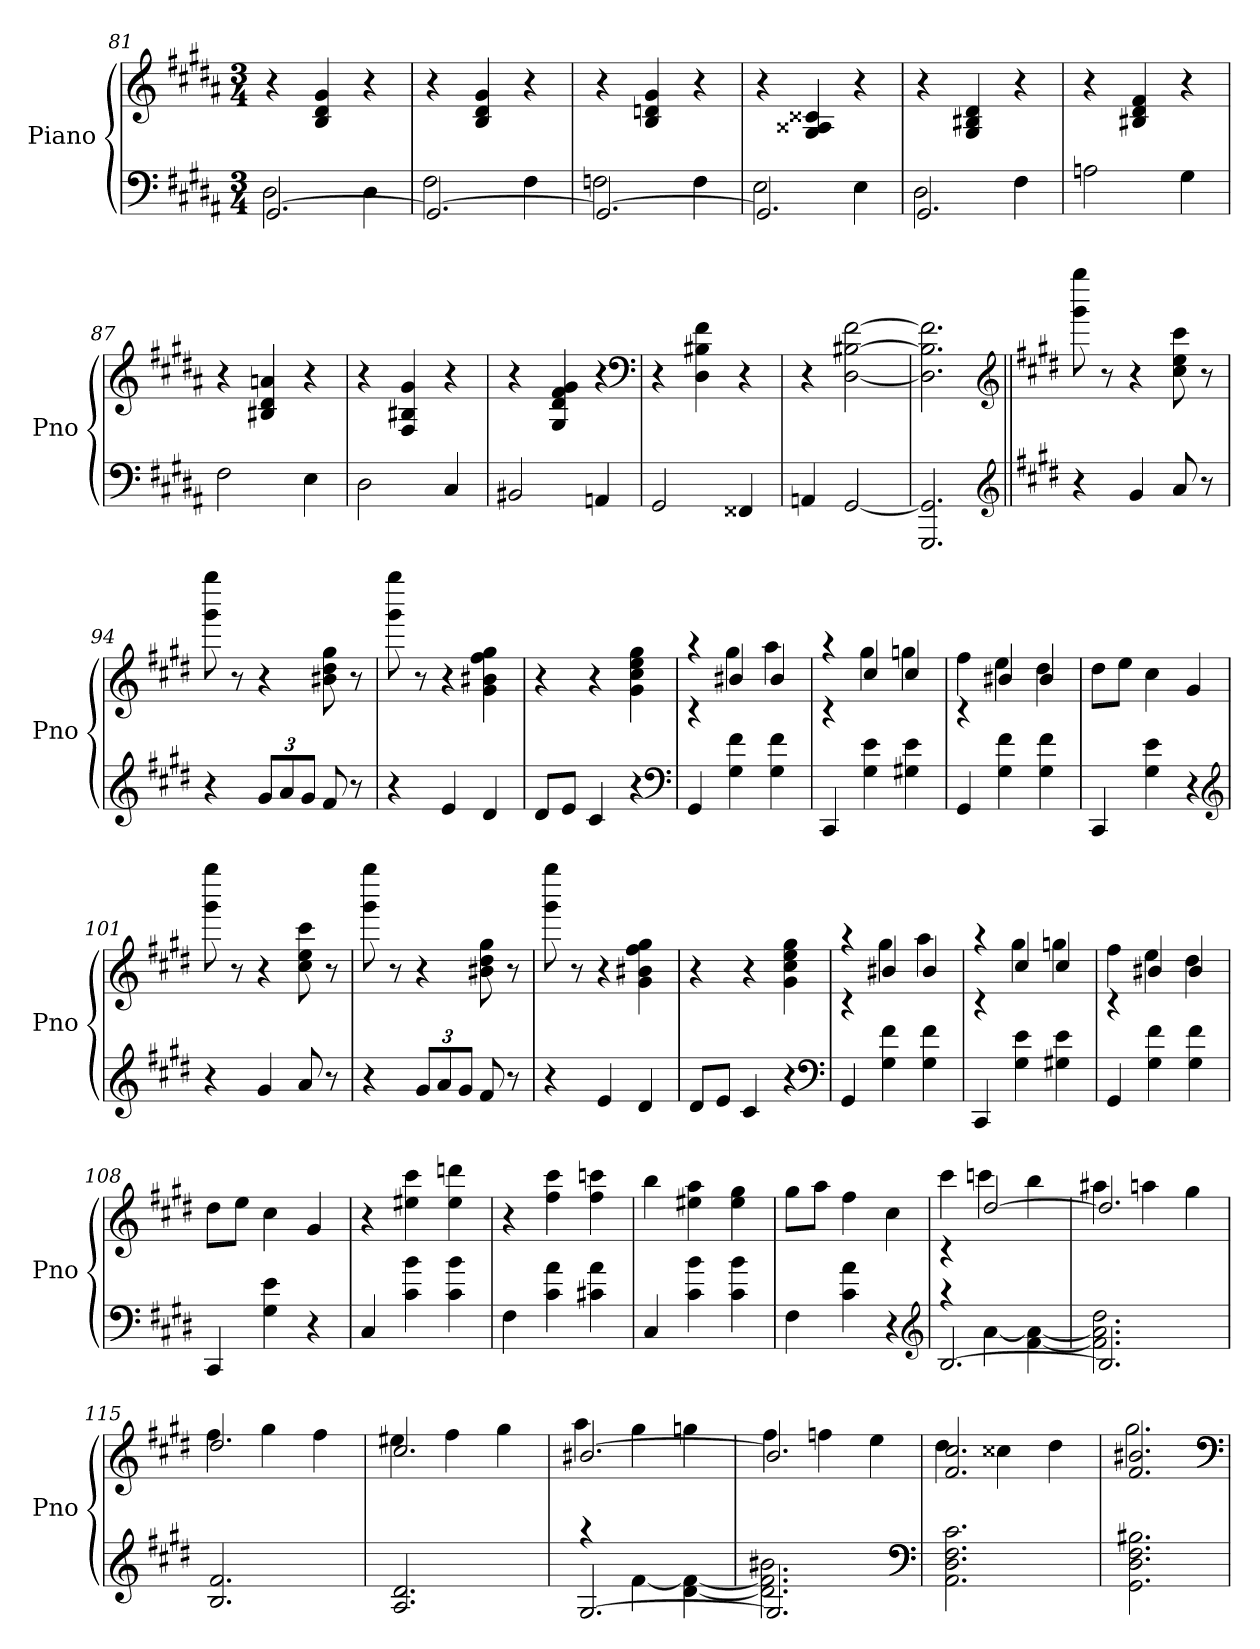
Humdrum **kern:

**kern	**kern
*part1	*part1
*staff2	*staff1
*I"Piano	*
*I'Pno	*
*clefF4	*clefG2
*k[f#c#g#d#a#]	*k[f#c#g#d#a#]
*M3/4	*M3/4
=81	=81
*^	*
[2.GG#	2D#	4r
.	.	4B 4d# 4g#
.	4D#	4r
=82	=82	=82
2.GG#_	2F#	4r
.	.	4B 4d# 4g#
.	4F#	4r
=83	=83	=83
2.GG#_	2Fn	4r
.	.	4B 4dn 4g#
.	4F	4r
=84	=84	=84
2.GG#]	2E	4r
.	.	4G# 4A##X 4c##X
.	4E	4r
=85	=85	=85
2.GG#	2D#	4r
.	.	4G# 4B#X 4d#
.	4F#	4r
*v	*v	*
=86	=86
2An	4r
.	4B#X 4d# 4f#
4G#	4r
=87	=87
2F#	4r
.	4B#X 4d# 4an
4E	4r
=88	=88
2D#	4r
.	4F# 4B#X 4g#
4C#	4r
=89	=89
2BB#X	4r
.	4G# 4d# 4f# 4g#
4AAn	4r
*	*clefF4
=90	=90
2GG#	4r
.	4D# 4B#X 4f#
4FF##X	4r
=91	=91
4AAn	4r
[2GG#	[2D# [2B#X [2f#
=92	=92
2.GGG# 2.GG#]	2.D#] 2.B#] 2.f#]
*clefG2	*clefG2
=93||	=93||
*k[f#c#g#d#]	*k[f#c#g#d#]
4r	8ggg# 8gggg#
.	8r
4g#	4r
8a	8cc# 8ee 8ccc#
8r	8r
=94	=94
4r	8ggg# 8gggg#
.	8r
12g#L	4r
12a	.
12g#J	.
8f#	8b#X 8dd# 8gg#
8r	8r
=95	=95
4r	8ggg# 8gggg#
.	8r
4e	4r
4d#	4g# 4b#X 4ff# 4gg#
=96	=96
8d#L	4r
8eJ	.
4c#	4r
4r	4g# 4cc# 4ee 4gg#
*clefF4	*
=97	=97
*	*^
4GG#	4rc	4raa
4G# 4f#	4b#X	4gg#
4G# 4f#	4b#	4aa
=98	=98	=98
4CC#	4rc	4raa
4G# 4e	4cc#	4gg#
4G#X 4e	4cc#	4ggn
=99	=99	=99
4GG#	4rc	4ff#
4G# 4f#	4b#X	4ee
4G# 4f#	4b#	4dd#
*	*v	*v
=100	=100
4CC#	8dd#L
.	8eeJ
4G# 4e	4cc#
4r	4g#
*clefG2	*
=101	=101
4r	8ggg# 8gggg#
.	8r
4g#	4r
8a	8cc# 8ee 8ccc#
8r	8r
=102	=102
4r	8ggg# 8gggg#
.	8r
12g#L	4r
12a	.
12g#J	.
8f#	8b#X 8dd# 8gg#
8r	8r
=103	=103
4r	8ggg# 8gggg#
.	8r
4e	4r
4d#	4g# 4b#X 4ff# 4gg#
=104	=104
8d#L	4r
8eJ	.
4c#	4r
4r	4g# 4cc# 4ee 4gg#
*clefF4	*
=105	=105
*	*^
4GG#	4rc	4raa
4G# 4f#	4b#X	4gg#
4G# 4f#	4b#	4aa
=106	=106	=106
4CC#	4rc	4raa
4G# 4e	4cc#	4gg#
4G#X 4e	4cc#	4ggn
=107	=107	=107
4GG#	4rc	4ff#
4G# 4f#	4b#X	4ee
4G# 4f#	4b#	4dd#
*	*v	*v
=108	=108
4CC#	8dd#L
.	8eeJ
4G# 4e	4cc#
4r	4g#
=109	=109
4C#	4r
4c# 4b	4ee#X 4ccc#
4c# 4b	4ee# 4dddn
=110	=110
4F#	4r
4c# 4a	4ff# 4ccc#
4c#X 4a	4ff# 4cccn
=111	=111
4C#	4bb
4c# 4b	4ee#X 4aa
4c# 4b	4ee# 4gg#
=112	=112
4F#	8gg#L
.	8aaJ
4c# 4a	4ff#
4r	4cc#
*clefG2	*
=113	=113
*^	*^
[2.B	4raa	4rc	4ccc#
.	[4a	[2dd#	4cccn
.	[4f# 4a_	.	4bb
=114	=114	=114	=114
2.B]	2.f#] 2.a] 2.dd#	2.dd#]	4aa#X
.	.	.	4aan
.	.	.	4gg#
*v	*v	*	*
=115	=115	=115
2.B 2.f#	2.dd#	4ff#
.	.	4gg#
.	.	4ff#
=116	=116	=116
2.A 2.d#	2.cc#	4ee#X
.	.	4ff#
.	.	4gg#
=117	=117	=117
*^	*	*
[2.G#	4raa	[2.b#X	4aa
.	[4f#	.	4gg#
.	[4d# 4f#_	.	4ggn
=118	=118	=118	=118
2.G#]	2.d#] 2.f#] 2.b#X	2.b#]	4ff#
.	.	.	4ffn
.	.	.	4ee
*v	*v	*	*
*clefF4	*	*
=119	=119	=119
2.AA 2.D# 2.F# 2.c#	2.f# 2.cc#	4dd#
.	.	4cc##X
.	.	4dd#
=120	=120	=120
2.GG# 2.D# 2.F# 2.B#X	2.f# 2.b#X	2.gg#
*	*v	*v
*	*clefF4
=	=
*-	*-
